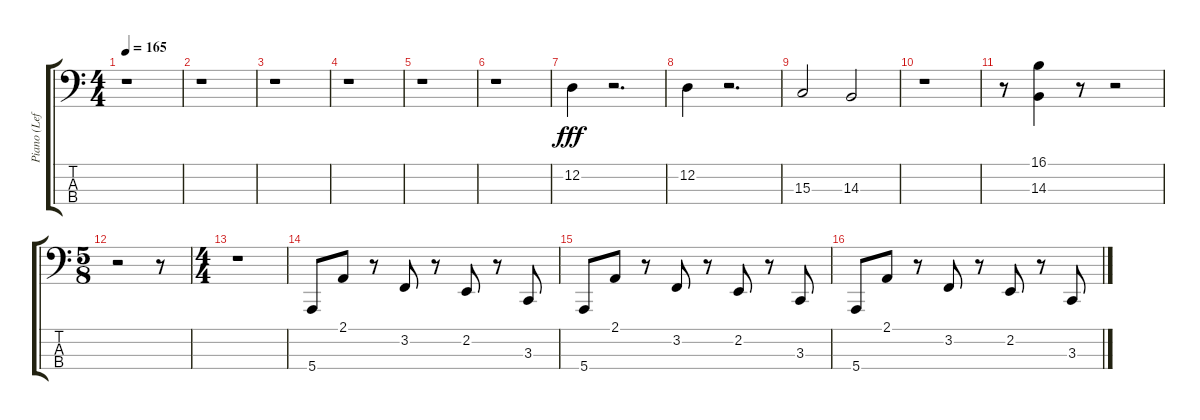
\track ("Piano (Left Hand)" "Piano (Lef") {instrument acousticgrandpiano}
\staff {score tabs}
\tuning (G2 D2 A1 E1) {hide}
\ts (4 4)
\tempo 165
\clef f4
\ks c
r.1{dy fff instrument acousticgrandpiano} |
r.1 |
r.1 |
r.1 |
r.1 |
r.1 |
12.2.4 r.2{d} |
12.2.4 r.2{d} |
15.3.2 14.3.2 |
r.1 |
r.8 (16.1 14.3).4 r.8 r.2 |
\ts (5 8)
r.2 r.8 |
\ts (4 4)
r.1 |
5.4.8 2.1.8 r.8 3.2.8 r.8 2.2.8 r.8 3.3.8 |
5.4.8 2.1.8 r.8 3.2.8 r.8 2.2.8 r.8 3.3.8 |
5.4.8 2.1.8 r.8 3.2.8 r.8 2.2.8 r.8 3.3.8
